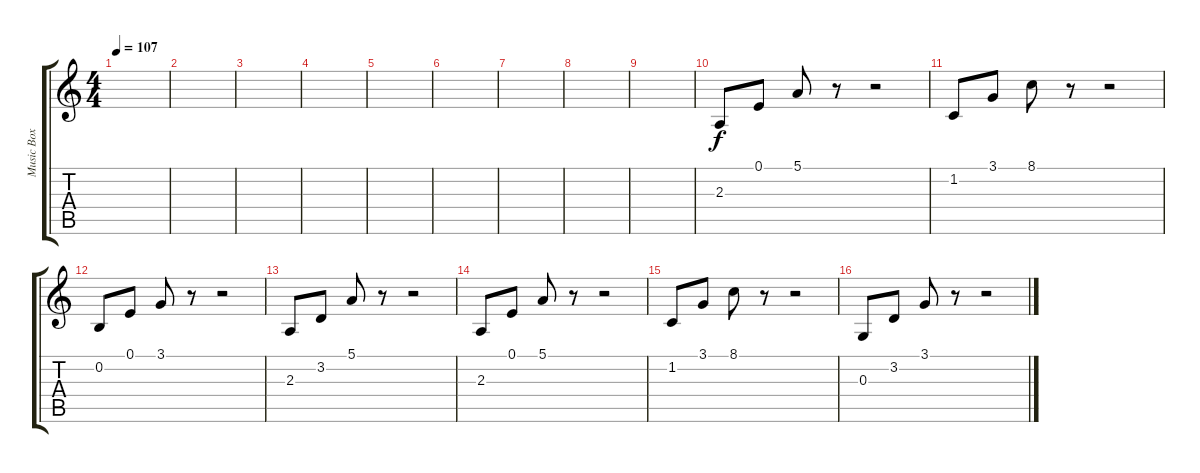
\track ("Music Box" "Music Box") {instrument musicbox}
\staff {score tabs}
\tuning (E4 B3 G3 D3 A2 E2) {hide}
\ts (4 4)
\tempo 107
\clef g2
\ks c
|
|
|
|
|
|
|
|
|
2.3.8 0.1.8 5.1.8 r.8 r.2 |
1.2.8 3.1.8 8.1.8 r.8 r.2 |
0.2.8 0.1.8 3.1.8 r.8 r.2 |
2.3.8 3.2.8 5.1.8 r.8 r.2 |
2.3.8 0.1.8 5.1.8 r.8 r.2 |
1.2.8 3.1.8 8.1.8 r.8 r.2 |
0.3.8 3.2.8 3.1.8 r.8 r.2
